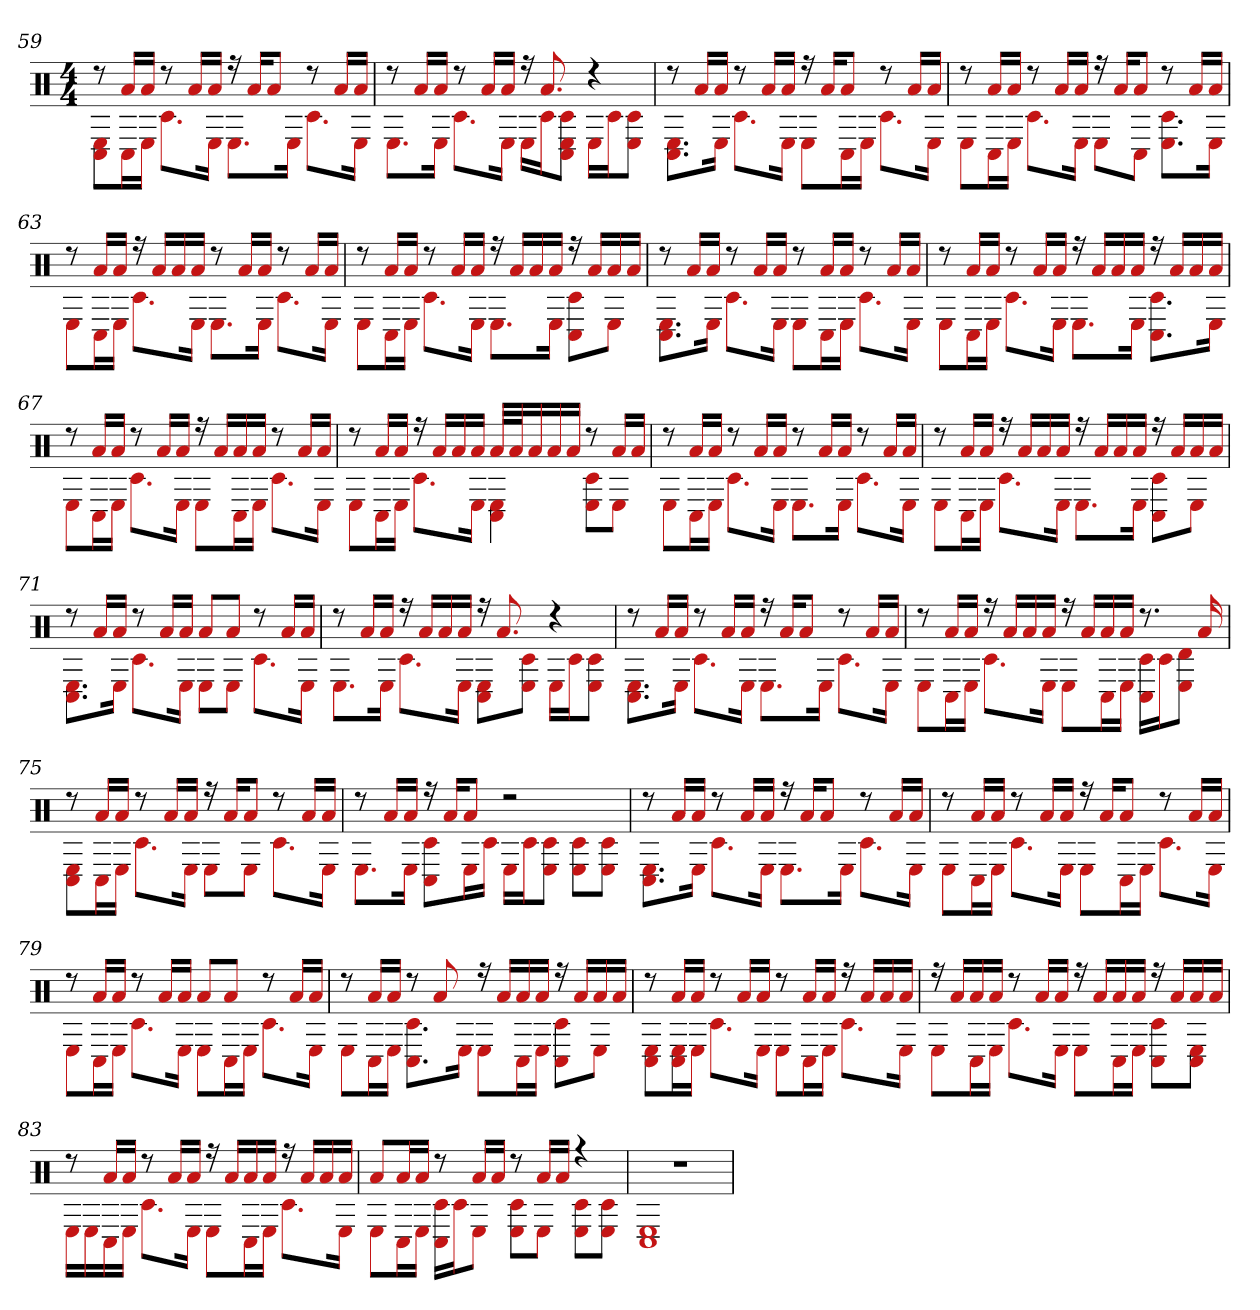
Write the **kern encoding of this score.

**kern
*part1
*staff1
*clefX
*k[]
*M4/4
=59
*^
8r	8E 8C#L
16aLL	16C#L
16aJJ	16EJJ
8r	8.c#L
16aLL	.
16aJJ	16EJk
16r	8.EL
16aKL	.
8aJ	.
.	16EJk
8r	8.c#L
16aLL	.
16aJJ	16EJk
=60	=60
8r	8.EL
16aLL	.
16aJJ	16EJk
8r	8.c#L
16aLL	.
16aJJ	16EJk
16r	16ELL
8.a	16c#J
.	8c# 8C# 8EJ
4r	16ELL
.	16c#J
.	8E 8c#J
=61	=61
8r	8.C# 8.EL
16aLL	.
16aJJ	16EJk
8r	8.c#L
16aLL	.
16aJJ	16EJk
16r	8EL
16aKL	.
8aJ	16C#L
.	16EJJ
8r	8.c#L
16aLL	.
16aJJ	16EJk
=62	=62
8r	8EL
16aLL	16C#L
16aJJ	16EJJ
8r	8.c#L
16aLL	.
16aJJ	16EJk
16r	8EL
16aKL	.
8aJ	8C#J
8r	8.E 8.c#L
16aLL	.
16aJJ	16EJk
=63	=63
8r	8EL
16aLL	16C#L
16aJJ	16EJJ
16r	8.c#L
16aLL	.
16a	.
16aJJ	16EJk
8r	8.EL
16aLL	.
16aJJ	16EJk
8r	8.c#L
16aLL	.
16aJJ	16EJk
=64	=64
8r	8EL
16aLL	16C#L
16aJJ	16EJJ
8r	8.c#L
16aLL	.
16aJJ	16EJk
16r	8.EL
16aLL	.
16a	.
16aJJ	16EJk
16r	8C# 8c#L
16aLL	.
16a	8EJ
16aJJ	.
=65	=65
8r	8.C# 8.EL
16aLL	.
16aJJ	16EJk
8r	8.c#L
16aLL	.
16aJJ	16EJk
8r	8EL
16aLL	16C#L
16aJJ	16EJJ
8r	8.c#L
16aLL	.
16aJJ	16EJk
=66	=66
8r	8EL
16aLL	16C#L
16aJJ	16EJJ
8r	8.c#L
16aLL	.
16aJJ	16EJk
16r	8.EL
16aLL	.
16a	.
16aJJ	16EJk
16r	8.C# 8.c#L
16aLL	.
16a	.
16aJJ	16EJk
=67	=67
8r	8EL
16aLL	16C#L
16aJJ	16EJJ
8r	8.c#L
16aLL	.
16aJJ	16EJk
16r	8EL
16aLL	.
16a	16C#L
16aJJ	16EJJ
8r	8.c#L
16aLL	.
16aJJ	16EJk
=68	=68
8r	8EL
16aLL	16C#L
16aJJ	16EJJ
16r	8.c#L
16aLL	.
16a	.
16aJJ	16EJk
32aLLL	4E 4C#
32aJ	.
16a	.
16a	.
16aJJ	.
8r	8E 8c#L
16aLL	8EJ
16aJJ	.
=69	=69
8r	8EL
16aLL	16C#L
16aJJ	16EJJ
8r	8.c#L
16aLL	.
16aJJ	16EJk
8r	8.EL
16aLL	.
16aJJ	16EJk
8r	8.c#L
16aLL	.
16aJJ	16EJk
=70	=70
8r	8EL
16aLL	16C#L
16aJJ	16EJJ
16r	8.c#L
16aLL	.
16a	.
16aJJ	16EJk
16r	8.EL
16aLL	.
16a	.
16aJJ	16EJk
16r	8c# 8C#L
16aLL	.
16a	8EJ
16aJJ	.
=71	=71
8r	8.C# 8.EL
16aLL	.
16aJJ	16EJk
8r	8.c#L
16aLL	.
16aJJ	16EJk
8aL	8EL
8aJ	8EJ
8r	8.c#L
16aLL	.
16aJJ	16EJk
=72	=72
8r	8.EL
16aLL	.
16aJJ	16EJk
16r	8.c#L
16aLL	.
16a	.
16aJJ	16EJk
16r	8E 8C#L
8.a	.
.	8c# 8EJ
4r	16ELL
.	16c#J
.	8c# 8EJ
=73	=73
8r	8.C# 8.EL
16aLL	.
16aJJ	16EJk
8r	8.c#L
16aLL	.
16aJJ	16EJk
16r	8.EL
16aKL	.
8aJ	.
.	16EJk
8r	8.c#L
16aLL	.
16aJJ	16EJk
=74	=74
8r	8EL
16aLL	16C#L
16aJJ	16EJJ
16r	8.c#L
16aLL	.
16a	.
16aJJ	16EJk
16r	8EL
16aLL	.
16a	16C#L
16aJJ	16EJJ
8.r	16c# 16C#LL
.	16c#J
.	8E 8dJ
16a	.
=75	=75
8r	8C# 8EL
16aLL	16C#L
16aJJ	16EJJ
8r	8.c#L
16aLL	.
16aJJ	16EJk
16r	8EL
16aKL	.
8aJ	8EJ
8r	8.c#L
16aLL	.
16aJJ	16EJk
=76	=76
8r	8.EL
16aLL	.
16aJJ	16EJk
16r	8C# 8c#L
16aKL	.
8aJ	16EL
.	16c#JJ
2r	16ELL
.	16c#J
.	8E 8c#J
.	8E 8c#L
.	8c# 8EJ
=77	=77
8r	8.C# 8.EL
16aLL	.
16aJJ	16EJk
8r	8.c#L
16aLL	.
16aJJ	16EJk
16r	8.EL
16aKL	.
8aJ	.
.	16EJk
8r	8.c#L
16aLL	.
16aJJ	16EJk
=78	=78
8r	8EL
16aLL	16C#L
16aJJ	16EJJ
8r	8.c#L
16aLL	.
16aJJ	16EJk
16r	8EL
16aKL	.
8aJ	16C#L
.	16EJJ
8r	8.c#L
16aLL	.
16aJJ	16EJk
=79	=79
8r	8EL
16aLL	16C#L
16aJJ	16EJJ
8r	8.c#L
16aLL	.
16aJJ	16EJk
8aL	8EL
8aJ	16C#L
.	16EJJ
8r	8.c#L
16aLL	.
16aJJ	16EJk
=80	=80
8r	8EL
16aLL	16C#L
16aJJ	16EJJ
8r	8.C# 8.c#L
8a	.
.	16EJk
16r	8EL
16aLL	.
16a	16C#L
16aJJ	16EJJ
16r	8C# 8c#L
16aLL	.
16a	8EJ
16aJJ	.
=81	=81
8r	8E 8C#L
16aLL	16E 16C#L
16aJJ	16EJJ
8r	8.c#L
16aLL	.
16aJJ	16EJk
8r	8EL
16aLL	16C#L
16aJJ	16EJJ
16r	8.c#L
16aLL	.
16a	.
16aJJ	16EJk
=82	=82
16r	8EL
16aLL	.
16a	16C#L
16aJJ	16EJJ
8r	8.c#L
16aLL	.
16aJJ	16EJk
16r	8EL
16aLL	.
16a	16C#L
16aJJ	16EJJ
16r	8C# 8c#L
16aLL	.
16a	8E 8C#J
16aJJ	.
=83	=83
8r	16ELL
.	16E
16aLL	16C#
16aJJ	16EJJ
8r	8.c#L
16aLL	.
16aJJ	16EJk
16r	8EL
16aLL	.
16a	16C#L
16aJJ	16EJJ
16r	8.c#L
16aLL	.
16a	.
16aJJ	16EJk
=84	=84
8aL	8EL
16aL	16C#L
16aJJ	16EJJ
8r	16c# 16C#LL
.	16c#J
16aLL	8EJ
16aJJ	.
8r	8E 8c#L
16aLL	8EJ
16aJJ	.
4r	8E 8c#L
.	8c# 8EJ
=85	=85
1r	1C# 1E
*v	*v
=
*-
